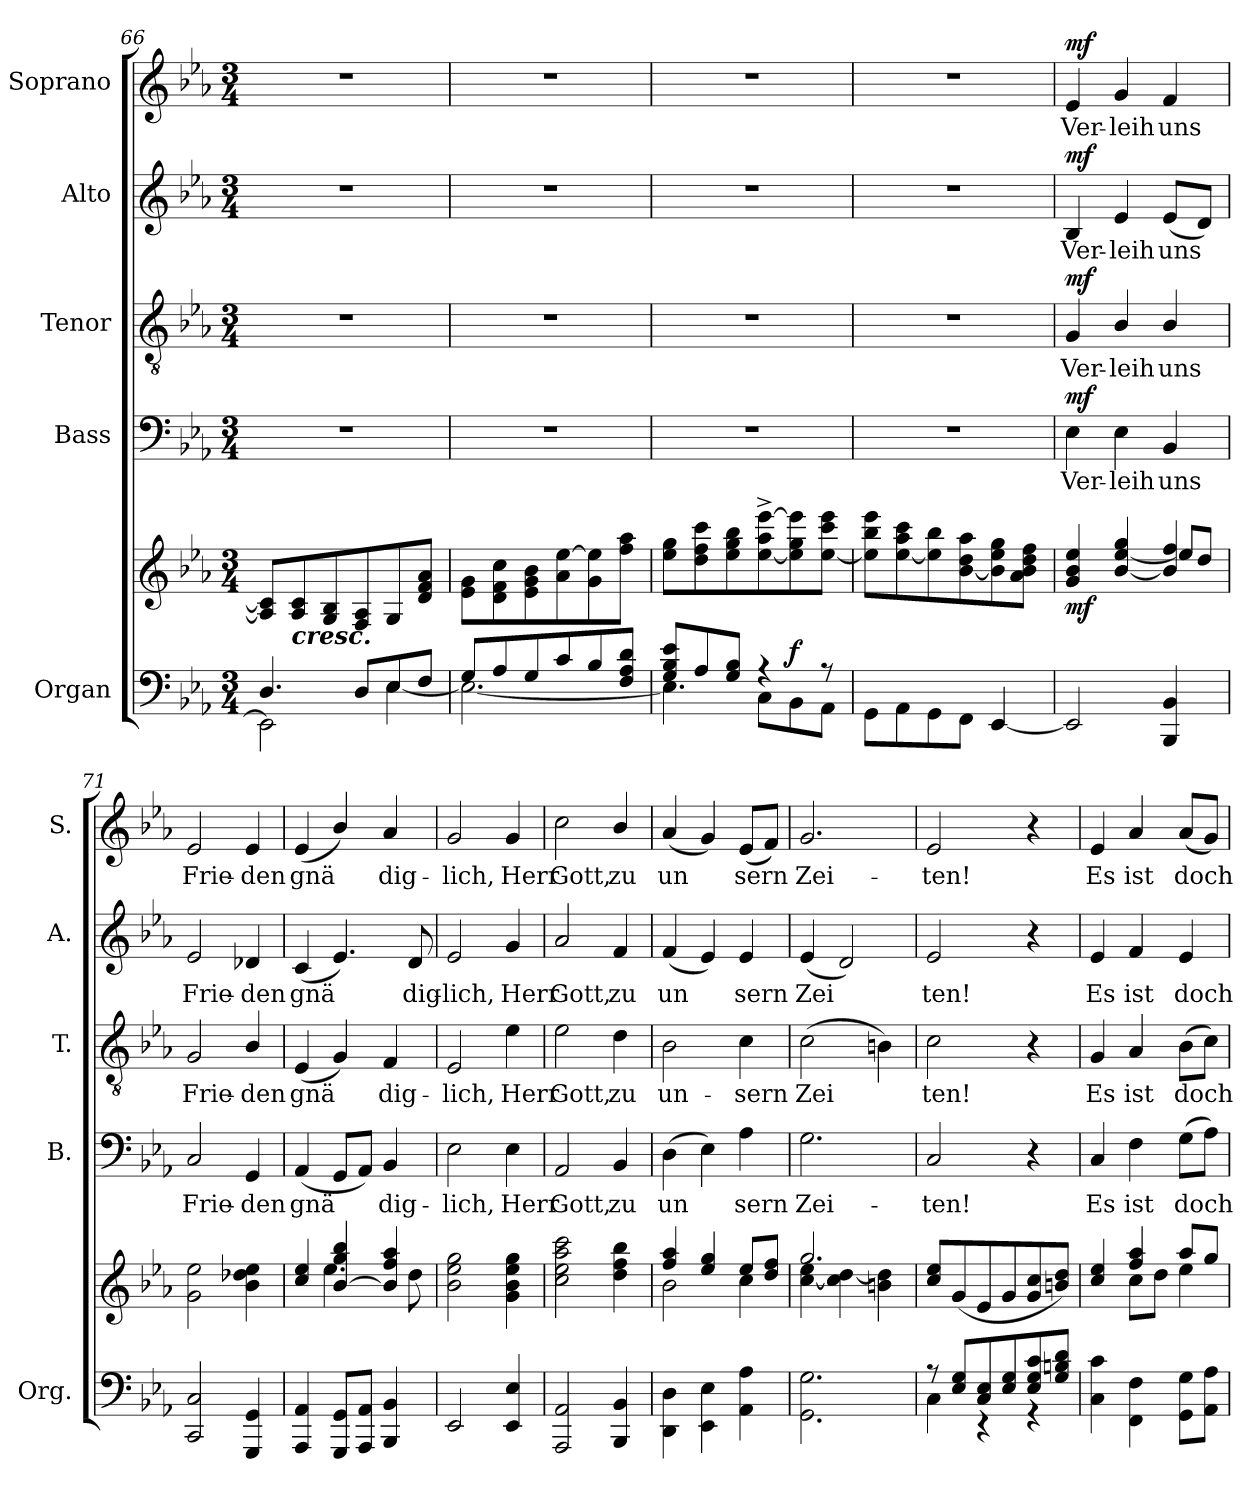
**kern	**kern	**dynam	**kern	**text	**dynam	**kern	**text	**dynam	**kern	**text	**dynam	**kern	**text	**dynam
*part5	*part5	*part5	*part4	*part4	*part4	*part3	*part3	*part3	*part2	*part2	*part2	*part1	*part1	*part1
*staff6	*staff5	*staff5/6	*staff4	*staff4	*staff4	*staff3	*staff3	*staff3	*staff2	*staff2	*staff2	*staff1	*staff1	*staff1
*I"Organ	*	*	*I"Bass	*	*	*I"Tenor	*	*	*I"Alto	*	*	*I"Soprano	*	*
*I'Org.	*	*	*I'B.	*	*	*I'T.	*	*	*I'A.	*	*	*I'S.	*	*
*clefF4	*clefG2	*	*clefF4	*	*	*clefGv2	*	*	*clefG2	*	*	*clefG2	*	*
*k[b-e-a-]	*k[b-e-a-]	*	*k[b-e-a-]	*	*	*k[b-e-a-]	*	*	*k[b-e-a-]	*	*	*k[b-e-a-]	*	*
*M3/4	*M3/4	*	*M3/4	*	*	*M3/4	*	*	*M3/4	*	*	*M3/4	*	*
=66	=66	=66	=66	=66	=66	=66	=66	=66	=66	=66	=66	=66	=66	=66
*^	*	*	*	*	*	*	*	*	*	*	*	*	*	*
4.D/	2EE-\]	8A-/] 8c/]L	.	2.r	.	.	2.r	.	.	2.r	.	.	2.r	.	.
!	!	!LO:TX:b:Bi:t=cresc.	!	!	!	!	!	!	!	!	!	!	!	!	!
.	.	8A-/ 8c/	.	.	.	.	.	.	.	.	.	.	.	.	.
.	.	8G/ 8B-/	.	.	.	.	.	.	.	.	.	.	.	.	.
8D/L	.	8F/ 8A-/	.	.	.	.	.	.	.	.	.	.	.	.	.
8E-/	[4E-\	8G/	.	.	.	.	.	.	.	.	.	.	.	.	.
8F/J	.	8d/ 8f/ 8a-/J	.	.	.	.	.	.	.	.	.	.	.	.	.
=67	=67	=67	=67	=67	=67	=67	=67	=67	=67	=67	=67	=67	=67	=67	=67
8G/L	2.E-\_	8e-\ 8g\L	.	2.r	.	.	2.r	.	.	2.r	.	.	2.r	.	.
8A-/	.	8d\ 8f\ 8cc\	.	.	.	.	.	.	.	.	.	.	.	.	.
8G/	.	8e-\ 8g\ 8b-\	.	.	.	.	.	.	.	.	.	.	.	.	.
8c/	.	8a-\ [8ee-\	.	.	.	.	.	.	.	.	.	.	.	.	.
8B-/	.	8g\ 8ee-\]	.	.	.	.	.	.	.	.	.	.	.	.	.
8F/ 8A-/ 8d/J	.	8ff\ 8aa-\J	.	.	.	.	.	.	.	.	.	.	.	.	.
=68	=68	=68	=68	=68	=68	=68	=68	=68	=68	=68	=68	=68	=68	=68	=68
8G/ 8B-/ 8e-/L	4.E-\]	8ee-\ 8gg\L	.	2.r	.	.	2.r	.	.	2.r	.	.	2.r	.	.
8A-/	.	8dd\ 8ff\ 8ccc\	.	.	.	.	.	.	.	.	.	.	.	.	.
8G/ 8B-/J	.	8ee-\ 8gg\ 8bb-\	.	.	.	.	.	.	.	.	.	.	.	.	.
4r	8C\L	[8ee-\^ 8aa-\^ [8eee-\^	.	.	.	.	.	.	.	.	.	.	.	.	.
!	!	!	!LO:DY:a=2	!	!	!	!	!	!	!	!	!	!	!	!
.	8BB-\	8ee-\] 8gg\ 8eee-\]	f	.	.	.	.	.	.	.	.	.	.	.	.
8r	8AA-\J	[8ee-\ 8ccc\ 8eee-\J	.	.	.	.	.	.	.	.	.	.	.	.	.
!!LO:LB:g=z
=69	=69	=69	=69	=69	=69	=69	=69	=69	=69	=69	=69	=69	=69	=69	=69
2.rBByy	8GG\L	8ee-\] 8bb-\ 8eee-\L	.	2.r	.	.	2.r	.	.	2.r	.	.	2.r	.	.
.	8AA-\	[8ee-\ 8aa-\ 8ccc\	.	.	.	.	.	.	.	.	.	.	.	.	.
.	8GG\	8ee-\] 8bb-\	.	.	.	.	.	.	.	.	.	.	.	.	.
.	8FF\J	[8b-\ 8dd\ 8aa-\	.	.	.	.	.	.	.	.	.	.	.	.	.
.	[4EE-/	8b-\] 8ee-\ 8gg\	.	.	.	.	.	.	.	.	.	.	.	.	.
.	.	8a-\ 8b-\ 8dd\ 8ff\J	.	.	.	.	.	.	.	.	.	.	.	.	.
*v	*v	*	*	*	*	*	*	*	*	*	*	*	*	*	*
=70	=70	=70	=70	=70	=70	=70	=70	=70	=70	=70	=70	=70	=70	=70
*	*^	*	*	*	*	*	*	*	*	*	*	*	*	*
!	!	!	!LO:DY:b	!	!LO:LY:b	!LO:DY:a	!	!LO:LY:b	!LO:DY:a	!	!LO:LY:b	!LO:DY:a	!	!LO:LY:b	!LO:DY:a
2EE-/]	4g/ 4b-/ 4ee-/	2ryy	mf	4E-\	Ver-	mf	4G/	Ver-	mf	4B-/	Ver-	mf	4e-/	Ver-	mf
!	!	!	!	!	!LO:LY:b	!	!	!LO:LY:b	!	!	!LO:LY:b	!	!	!LO:LY:b	!
.	[4b-/ [4ee-/ 4gg/	.	.	4E-\	leih	.	4B-/	leih	.	4e-/	leih	.	4g/	leih	.
!	!	!	!	!	!LO:LY:b	!	!	!LO:LY:b	!	!	!LO:LY:b	!	!	!LO:LY:b	!
4BBB-/ 4BB-/	4b-/] 4ff/	8ee-/L]	.	4BB-/	uns	.	4B-/	uns	.	(8e-/L	uns	.	4f/	uns	.
.	.	8dd/J	.	.	.	.	.	.	.	8d/J)	.	.	.	.	.
=71	=71	=71	=71	=71	=71	=71	=71	=71	=71	=71	=71	=71	=71	=71	=71
!	!	!	!	!	!LO:LY:b	!	!	!LO:LY:b	!	!	!LO:LY:b	!	!	!LO:LY:b	!
*	*v	*v	*	*	*	*	*	*	*	*	*	*	*	*	*
2CC/ 2C/	2g\ 2ee-\	.	2C/	Frie-	.	2G/	Frie-	.	2e-/	Frie-	.	2e-/	Frie-	.
!	!	!	!	!LO:LY:b	!	!	!LO:LY:b	!	!	!LO:LY:b	!	!	!LO:LY:b	!
4GGG/ 4GG/	4b-\ 4dd-X\ 4ee-\	.	4GG/	den	.	4B-/	den	.	4d-X/	den	.	4e-/	den	.
=72	=72	=72	=72	=72	=72	=72	=72	=72	=72	=72	=72	=72	=72	=72
*	*^	*	*	*	*	*	*	*	*	*	*	*	*	*
!	!	!	!	!	!LO:LY:b	!	!	!LO:LY:b	!	!	!LO:LY:b	!	!	!LO:LY:b	!
4AAA-/ 4AA-/	4cc/ 4ee-/	4ryy	.	(4AA-/	-gnä	.	(4E-/	-gnä	.	(4c/	-gnä	.	(4e-/	-gnä	.
8GGG/ 8GG/L	[4b-/ 4gg/ 4bb-/	4.ee-\	.	8GG/L	.	.	4G/)	.	.	4.e-/)	.	.	4b-/)	.	.
8AAA-/ 8AA-/J	.	.	.	8AA-/J)	.	.	.	.	.	.	.	.	.	.	.
!	!	!	!	!	!LO:LY:b	!	!	!LO:LY:b	!	!	!	!	!	!LO:LY:b	!
4BBB-/ 4BB-/	4b-/] 4ff/ 4aa-/	.	.	4BB-/	dig-	.	4F/	dig-	.	.	.	.	4a-/	dig-	.
!	!	!	!	!	!	!	!	!	!	!	!LO:LY:b	!	!	!	!
.	.	8dd\	.	.	.	.	.	.	.	8d/	dig-	.	.	.	.
=73	=73	=73	=73	=73	=73	=73	=73	=73	=73	=73	=73	=73	=73	=73	=73
!	!	!	!	!	!LO:LY:b	!	!	!LO:LY:b	!	!	!LO:LY:b	!	!	!LO:LY:b	!
*	*v	*v	*	*	*	*	*	*	*	*	*	*	*	*	*
2EE-/	2b-\ 2ee-\ 2gg\	.	2E-\	lich,	.	2E-/	lich,	.	2e-/	lich,	.	2g/	lich,	.
!	!	!	!	!LO:LY:b	!	!	!LO:LY:b	!	!	!LO:LY:b	!	!	!LO:LY:b	!
4EE-/ 4E-/	4g\ 4b-\ 4ee-\ 4gg\	.	4E-\	Herr	.	4e-\	Herr	.	4g/	Herr	.	4g/	Herr	.
=74	=74	=74	=74	=74	=74	=74	=74	=74	=74	=74	=74	=74	=74	=74
!	!	!	!	!LO:LY:b	!	!	!LO:LY:b	!	!	!LO:LY:b	!	!	!LO:LY:b	!
2AAA-/ 2AA-/	2cc\ 2ee-\ 2aa-\ 2ccc\	.	2AA-/	Gott,	.	2e-\	Gott,	.	2a-/	Gott,	.	2cc\	Gott,	.
!	!	!	!	!LO:LY:b	!	!	!LO:LY:b	!	!	!LO:LY:b	!	!	!LO:LY:b	!
4BBB-/ 4BB-/	4dd\ 4ff\ 4bb-\	.	4BB-/	zu	.	4d\	zu	.	4f/	zu	.	4b-/	zu	.
!!LO:PB:g=z
=75	=75	=75	=75	=75	=75	=75	=75	=75	=75	=75	=75	=75	=75	=75
*^	*^	*	*	*	*	*	*	*	*	*	*	*	*	*
!	!	!	!	!	!	!LO:LY:b	!	!	!LO:LY:b	!	!	!LO:LY:b	!	!	!LO:LY:b	!
2.rBByy	4DD\ 4D\	4ff/ 4aa-/	2b-\	.	(>4D\	un	.	2B-\	un-	.	(4f/	un	.	(4a-/	un	.
.	4EE-\ 4E-\	4ee-/ 4gg/	.	.	4E-\)	.	.	.	.	.	4e-/)	.	.	4g/)	.	.
!	!	!	!	!	!	!LO:LY:b	!	!	!LO:LY:b	!	!	!LO:LY:b	!	!	!LO:LY:b	!
.	4AA-\ 4A-\	8ee-/L	4cc\	.	4A-\	sern	.	4c\	-sern	.	4e-/	sern	.	(8e-/L	sern	.
.	.	8dd/ 8ff/J	.	.	.	.	.	.	.	.	.	.	.	8f/J)	.	.
=76	=76	=76	=76	=76	=76	=76	=76	=76	=76	=76	=76	=76	=76	=76	=76	=76
!	!	!	!	!	!	!LO:LY:b	!	!	!LO:LY:b	!	!	!LO:LY:b	!	!	!LO:LY:b	!
2.rBByy	2.GG\ 2.G\	2.gg/	[4cc\ 4ee-\	.	2.G\	Zei-	.	(>2c\	Zei	.	(4e-/	Zei	.	2.g/	Zei-	.
.	.	.	4cc\] [4dd\	.	.	.	.	.	.	.	2d/)	.	.	.	.	.
.	.	.	4bn\ 4dd\]	.	.	.	.	4Bn\)	.	.	.	.	.	.	.	.
=77	=77	=77	=77	=77	=77	=77	=77	=77	=77	=77	=77	=77	=77	=77	=77	=77
!	!	!	!	!	!	!LO:LY:b	!	!	!LO:LY:b	!	!	!LO:LY:b	!	!	!LO:LY:b	!
*	*	*v	*v	*	*	*	*	*	*	*	*	*	*	*	*	*
8r	4C\	8cc/ 8ee-/L	.	2C/	-ten!	.	2c\	ten!	.	2e-/	ten!	.	2e-/	-ten!	.
8E-/ 8G/L	.	(8g/	.	.	.	.	.	.	.	.	.	.	.	.	.
8C/ 8E-/	4r	8e-/	.	.	.	.	.	.	.	.	.	.	.	.	.
8E-/ 8G/	.	8g/	.	.	.	.	.	.	.	.	.	.	.	.	.
8E-/ 8G/ 8c/	4r	8g/ 8cc/	.	4r	.	.	4r	.	.	4r	.	.	4r	.	.
8G/ 8Bn/ 8d/J	.	8bn/ 8dd/J)	.	.	.	.	.	.	.	.	.	.	.	.	.
=78	=78	=78	=78	=78	=78	=78	=78	=78	=78	=78	=78	=78	=78	=78	=78
*	*	*^	*	*	*	*	*	*	*	*	*	*	*	*	*
!	!	!	!	!	!	!LO:LY:b	!	!	!LO:LY:b	!	!	!LO:LY:b	!	!	!LO:LY:b	!
2.rBByy	4C\ 4c\	4cc/ 4ee-/	4ryy	.	4C/	Es	.	4G/	Es	.	4e-/	Es	.	4e-/	Es	.
!	!	!	!	!	!	!LO:LY:b	!	!	!LO:LY:b	!	!	!LO:LY:b	!	!	!LO:LY:b	!
.	4FF\ 4F\	4ff/ 4aa-/	8cc\L	.	4F\	ist	.	4A-/	ist	.	4f/	ist	.	4a-/	ist	.
.	.	.	8dd\J	.	.	.	.	.	.	.	.	.	.	.	.	.
!	!	!	!	!	!	!LO:LY:b	!	!	!LO:LY:b	!	!	!LO:LY:b	!	!	!LO:LY:b	!
.	8GG\ 8G\L	8aa-/L	4ee-\	.	(>8G\L	-doch	.	(>8B-\L	-doch	.	4e-/	-doch	.	(8a-/L	-doch	.
.	8AA-\ 8A-\J	8gg/J	.	.	8A-\J)	.	.	8c\J)	.	.	.	.	.	8g/J)	.	.
*v	*v	*	*	*	*	*	*	*	*	*	*	*	*	*	*	*
*	*v	*v	*	*	*	*	*	*	*	*	*	*	*	*	*
=	=	=	=	=	=	=	=	=	=	=	=	=	=	=
*-	*-	*-	*-	*-	*-	*-	*-	*-	*-	*-	*-	*-	*-	*-
